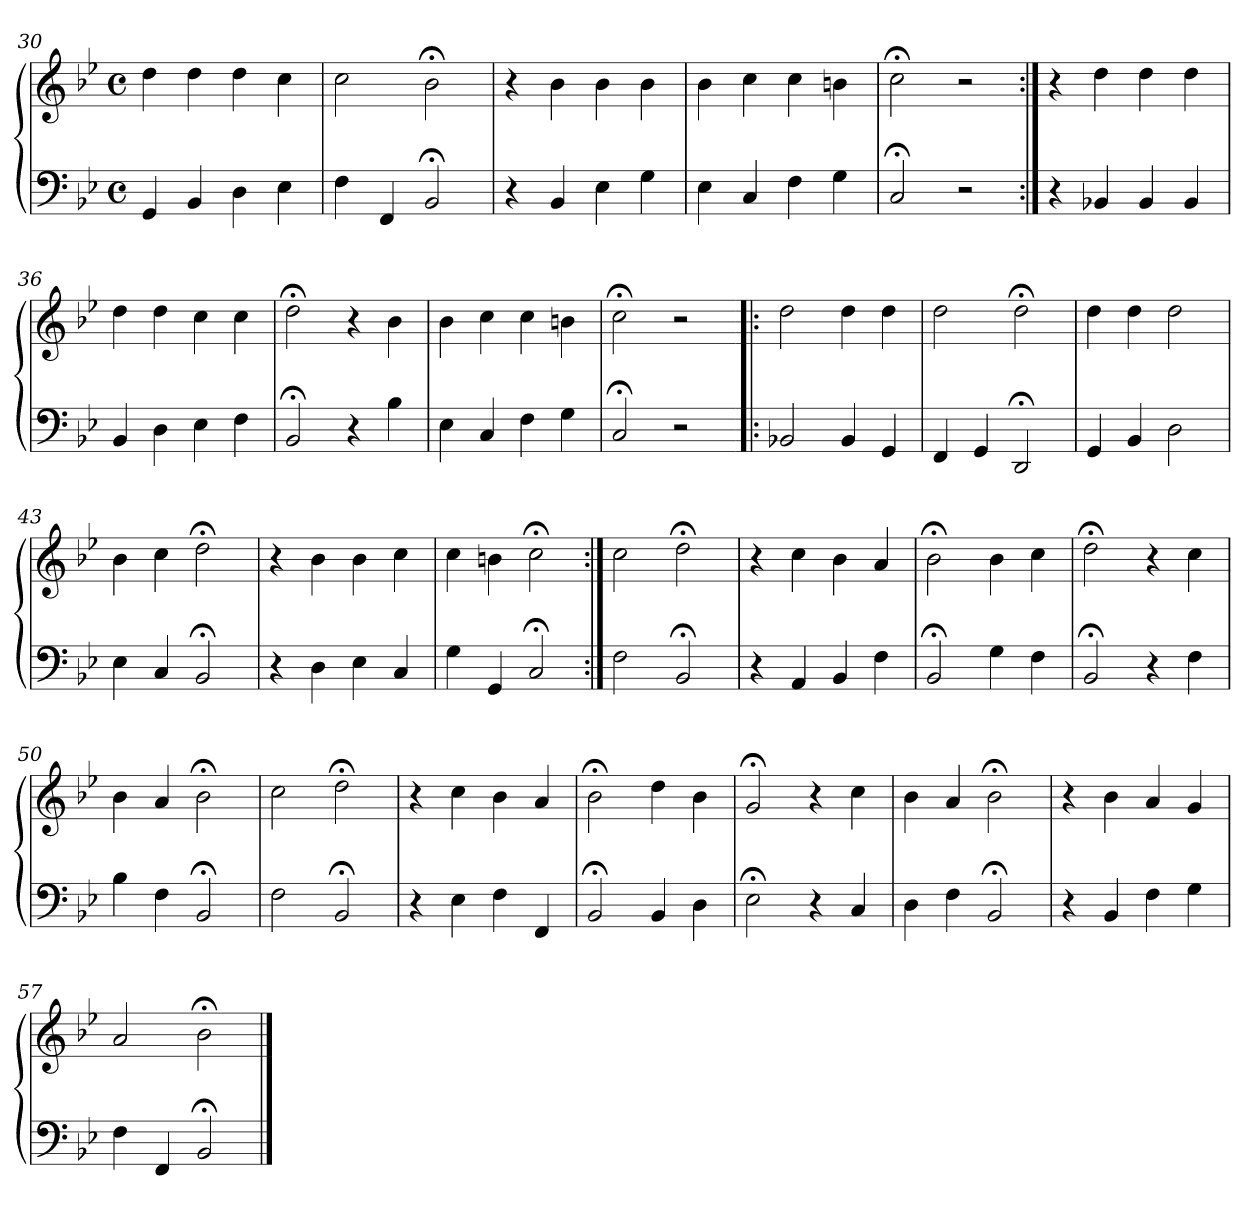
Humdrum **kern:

**kern	**kern
*part1	*part1
*staff2	*staff1
*clefF4	*clefG2
*k[b-e-]	*k[b-e-]
*M4/4	*M4/4
*met(c)	*met(c)
=30	=30
4GG	4dd
4BB-	4dd
4D	4dd
4E-	4cc
=31	=31
4F	2cc
4FF	.
2BB-;<	2b-;<
=32	=32
4r	4r
4BB-	4b-
4E-	4b-
4G	4b-
!!LO:LB:g=z
=33	=33
4E-	4b-
4C	4cc
4F	4cc
4G	4bn
=34	=34
2C;<	2cc;<
2r	2r
=35:|!	=35:|!
4r	4r
4BB-X	4dd
4BB-	4dd
4BB-	4dd
=36	=36
4BB-	4dd
4D	4dd
4E-	4cc
4F	4cc
=37	=37
2BB-;<	2dd;<
4r	4r
4B-	4b-
=38	=38
4E-	4b-
4C	4cc
4F	4cc
4G	4bn
=39	=39
2C;<	2cc;<
2r	2r
=40!|:	=40!|:
2BB-X	2dd
4BB-	4dd
4GG	4dd
!!LO:LB:g=z
=41	=41
4FF	2dd
4GG	.
2DD;<	2dd;<
=42	=42
4GG	4dd
4BB-	4dd
2D	2dd
=43	=43
4E-	4b-
4C	4cc
2BB-;<	2dd;<
=44	=44
4r	4r
4D	4b-
4E-	4b-
4C	4cc
=45	=45
4G	4cc
4GG	4bn
2C;<	2cc;<
=46:|!	=46:|!
2F	2cc
2BB-;<	2dd;<
=47	=47
4r	4r
4AA	4cc
4BB-	4b-
4F	4a
=48	=48
2BB-;<	2b-;<
4G	4b-
4F	4cc
=49	=49
2BB-;<	2dd;<
4r	4r
4F	4cc
!!LO:PB:g=z
=50	=50
4B-	4b-
4F	4a
2BB-;<	2b-;<
=51	=51
2F	2cc
2BB-;<	2dd;<
=52	=52
4r	4r
4E-	4cc
4F	4b-
4FF	4a
=53	=53
2BB-;<	2b-;<
4BB-	4dd
4D	4b-
=54	=54
2E-;<	2g;<
4r	4r
4C	4cc
=55	=55
4D	4b-
4F	4a
2BB-;<	2b-;<
=56	=56
4r	4r
4BB-	4b-
4F	4a
4G	4g
=57	=57
4F	2a
4FF	.
2BB-;<	2b-;<
==	==
*-	*-
